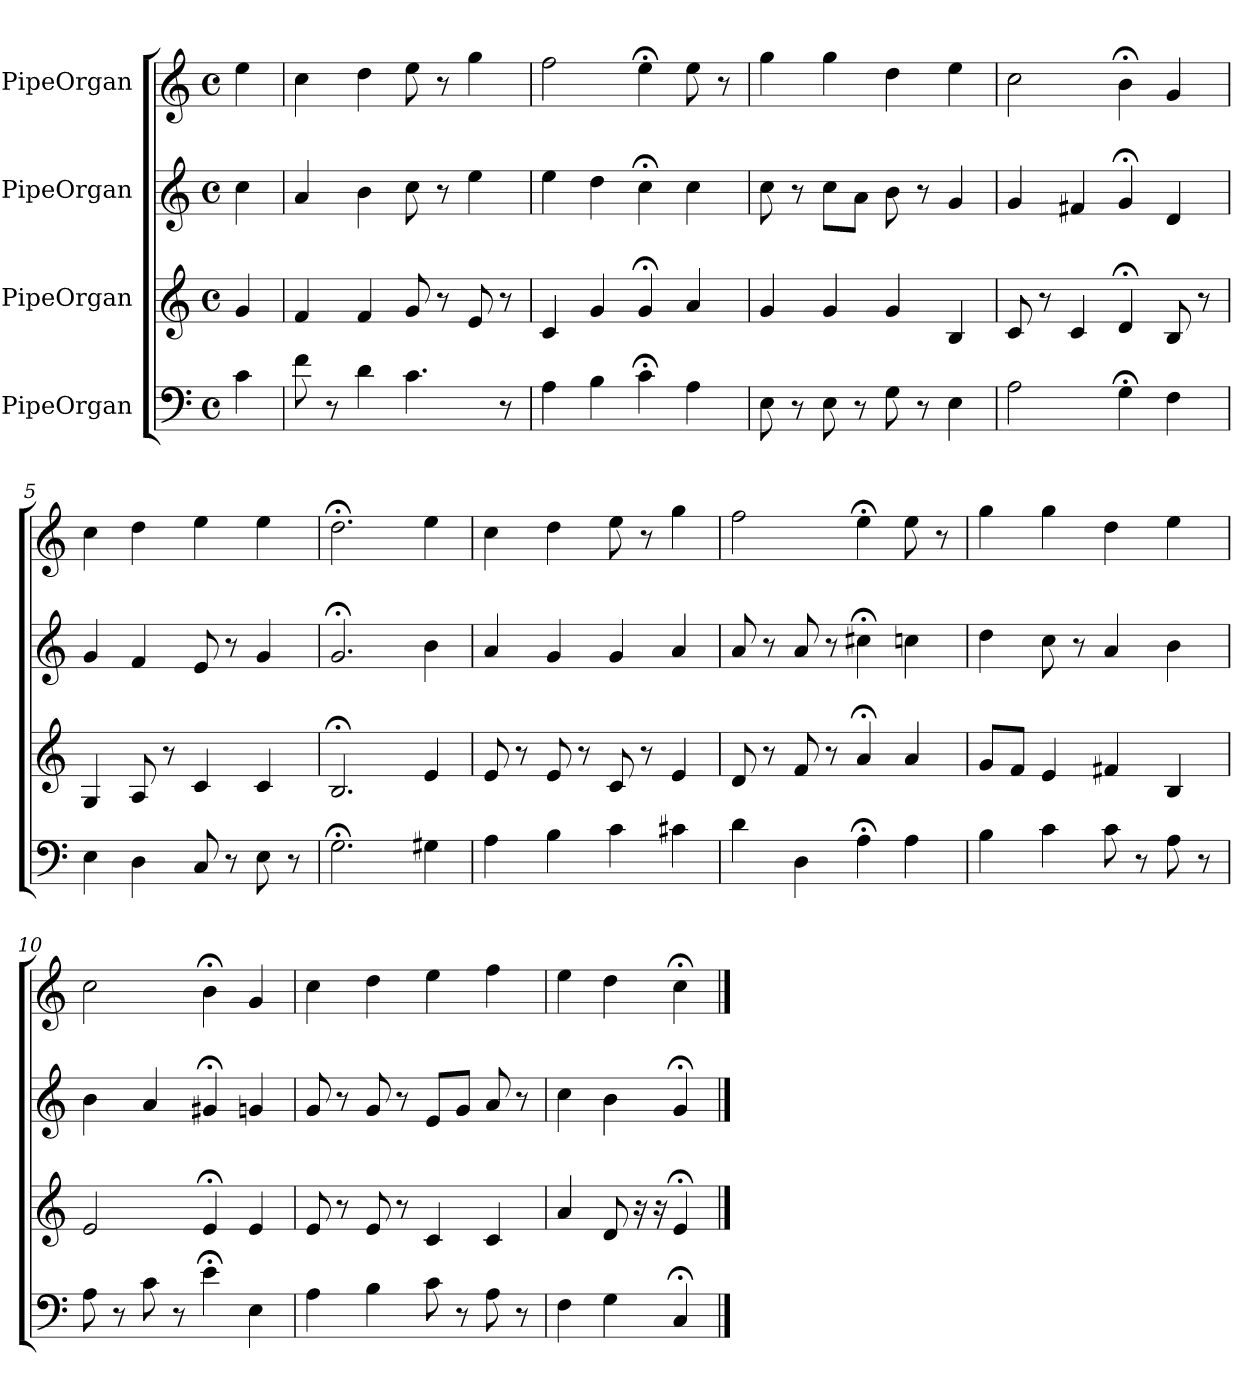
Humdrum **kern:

**kern	**kern	**kern	**kern
*part4	*part3	*part2	*part1
*staff4	*staff3	*staff2	*staff1
*I"PipeOrgan	*I"PipeOrgan	*I"PipeOrgan	*I"PipeOrgan
*k[]	*k[]	*k[]	*k[]
*C:	*C:	*C:	*C:
*M4/4	*M4/4	*M4/4	*M4/4
*met(c)	*met(c)	*met(c)	*met(c)
*MM60	*MM60	*MM60	*MM60
=	=	=	=
4c	4g	4cc	4ee
=1	=1	=1	=1
8f	4f	4a	4cc
8r	.	.	.
4d	4f	4b	4dd
4.c	8g	8cc	8ee
.	8r	8r	8r
.	8e	4ee	4gg
8r	8r	.	.
=2	=2	=2	=2
4A	4c	4ee	2ff
4B	4g	4dd	.
4c;<	4g;<	4cc;<	4ee;<
4A	4a	4cc	8ee
.	.	.	8r
=3	=3	=3	=3
8E	4g	8cc	4gg
8r	.	8r	.
8E	4g	8ccL	4gg
8r	.	8aJ	.
8G	4g	8b	4dd
8r	.	8r	.
4E	4B	4g	4ee
=4	=4	=4	=4
2A	8c	4g	2cc
.	8r	.	.
.	4c	4f#X	.
4G;<	4d;<	4g;<	4b;<
4F	8B	4d	4g
.	8r	.	.
=5	=5	=5	=5
4E	4G	4g	4cc
4D	8A	4f	4dd
.	8r	.	.
8C	4c	8e	4ee
8r	.	8r	.
8E	4c	4g	4ee
8r	.	.	.
=6	=6	=6	=6
2.G;<	2.B;<	2.g;<	2.dd;<
4G#X	4e	4b	4ee
=7	=7	=7	=7
4A	8e	4a	4cc
.	8r	.	.
4B	8e	4g	4dd
.	8r	.	.
4c	8c	4g	8ee
.	8r	.	8r
4c#X	4e	4a	4gg
=8	=8	=8	=8
4d	8d	8a	2ff
.	8r	8r	.
4D	8f	8a	.
.	8r	8r	.
4A;<	4a;<	4cc#X;<	4ee;<
4A	4a	4ccn	8ee
.	.	.	8r
=9	=9	=9	=9
4B	8gL	4dd	4gg
.	8fJ	.	.
4c	4e	8cc	4gg
.	.	8r	.
8c	4f#X	4a	4dd
8r	.	.	.
8A	4B	4b	4ee
8r	.	.	.
=10	=10	=10	=10
8A	2e	4b	2cc
8r	.	.	.
8c	.	4a	.
8r	.	.	.
4e;<	4e;<	4g#X;<	4b;<
4E	4e	4gn	4g
=11	=11	=11	=11
4A	8e	8g	4cc
.	8r	8r	.
4B	8e	8g	4dd
.	8r	8r	.
8c	4c	8eL	4ee
8r	.	8gJ	.
8A	4c	8a	4ff
8r	.	8r	.
=12	=12	=12	=12
4F	4a	4cc	4ee
4G	8d	4b	4dd
.	16r	.	.
.	16r	.	.
4C;<	4e;<	4g;<	4cc;<
==	==	==	==
*-	*-	*-	*-
